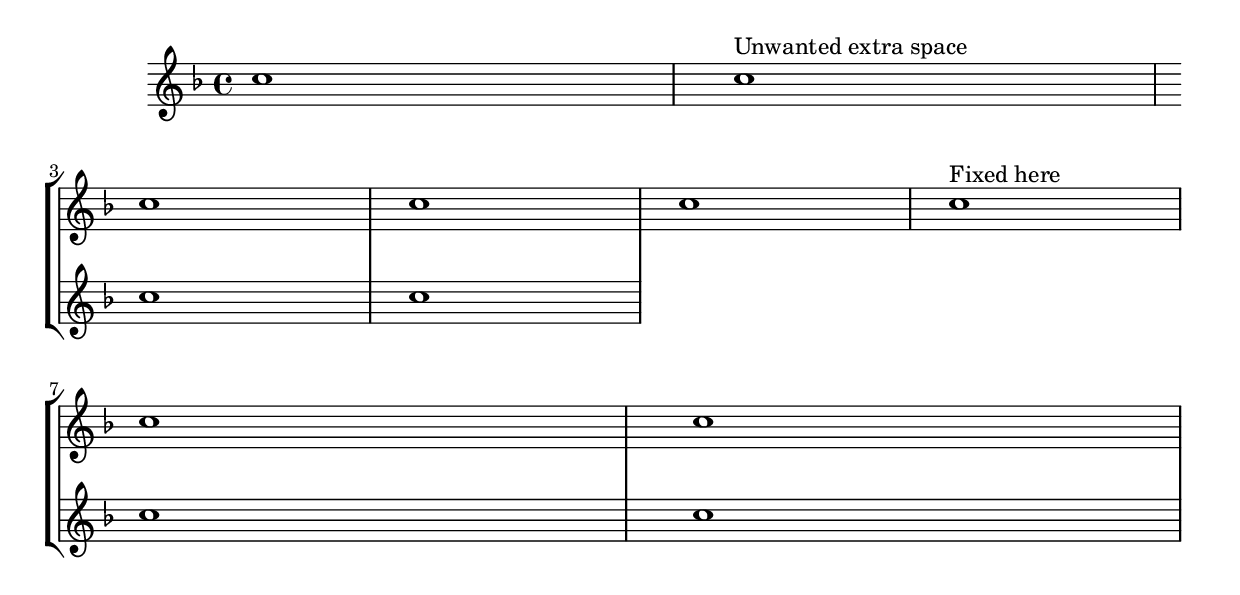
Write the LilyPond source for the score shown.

%% DO NOT EDIT this file manually; it is automatically
%% generated from LSR http://lsr.dsi.unimi.it
%% Make any changes in LSR itself, or in Documentation/snippets/new/ ,
%% and then run scripts/auxiliar/makelsr.py
%%
%% This file is in the public domain.
\version "2.12.2"

\header {
  lsrtags = "staff-notation, contexts-and-engravers, breaks"

%% Translation of GIT committish: 59caa3adce63114ca7972d18f95d4aadc528ec3d
  texidoces = "
Al añadir un pentagrama nuevo en un salto de línea, por desgracia
se añade un espacio adicional al final de la línea antes del salto
(reservado para hacer sitio a un cambio de armadura que de todas
formas no se va a imprimir). La solución alternativa es añadir un
ajuste para @code{Staff.explicitKeySignatureVisibility} como se
muestra en el ejemplo.

"
  doctitlees = "Añadir un pentagrama adicional en un salto de línea"

  texidoc = "
When adding a new staff at a line break, some extra space is
unfortunately added at the end of the line before the break (to fit in
a key signature change, which  will never be printed anyway).  The
workaround is to add a setting of
@code{Staff.explicitKeySignatureVisibility} as is shown in the example.


"
  doctitle = "Adding an extra staff at a line break"
} % begin verbatim

\score {
  \new StaffGroup \relative c'' {
    \new Staff
    \key f \major
    c1 c^"Unwanted extra space" \break
    << { c1 | c }
       \new Staff {
         \key f \major
         \once \override Staff.TimeSignature #'stencil = ##f
         c1 | c
       }
    >>
    c1 | c^"Fixed here" \break
    << { c1 | c }
       \new Staff {
         \once \set Staff.explicitKeySignatureVisibility = #end-of-line-invisible
         \key f \major
         \once \override Staff.TimeSignature #'stencil = ##f
         c1 | c
       }
    >>
  }
}

